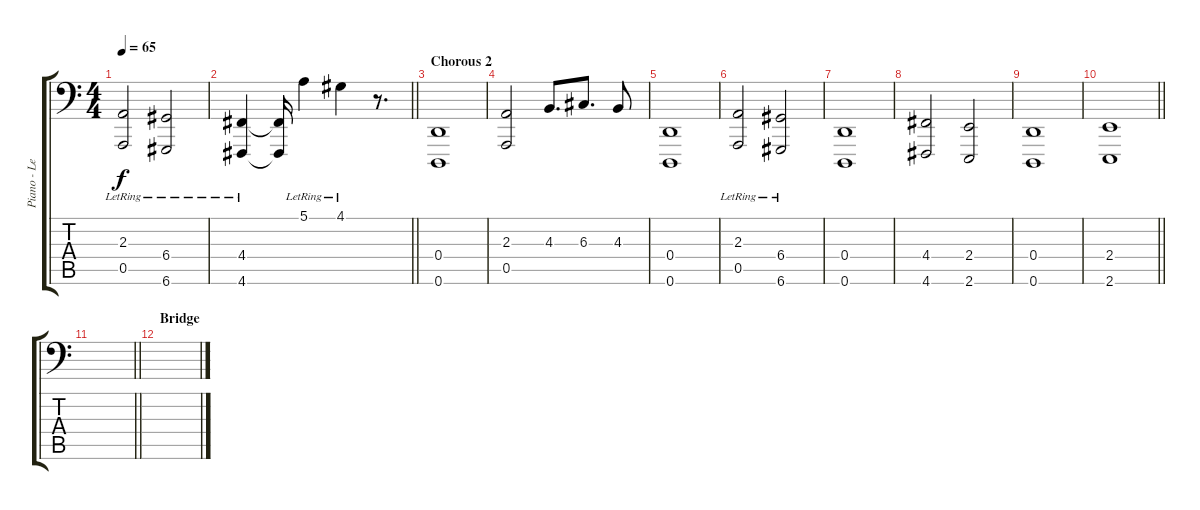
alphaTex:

\track ("Piano - Left Hand" "Piano - Le") {instrument acousticgrandpiano}
\staff {score tabs}
\tuning (E3 B2 G2 D2 A1 D1) {hide}
\ts (4 4)
\tempo 65
\clef f4
\ks c
(2.3{lr} 0.5{lr}).2{dy f} (6.4{lr} 6.6{lr}).2 |
\barLineRight lightlight
(4.4{lr} 4.6{lr}).4 (4.4{t} 4.6{t}).16 5.1{lr}.4 4.1{lr}.4 r.8{d} |
\section ("" "Chorous 2")
(0.4 0.6).1 |
(2.3 0.5).2 4.3.8{d} 6.3.8{d} 4.3.8 |
(0.4 0.6).1 |
(2.3{lr} 0.5{lr}).2 (6.4{lr} 6.6{lr}).2 |
(0.4 0.6).1 |
(4.4 4.6).2 (2.4 2.6).2 |
(0.4 0.6).1 |
\barLineRight lightlight
(2.4 2.6).1 |
\section ("" "")
\barLineRight lightlight
|
\section ("" "Bridge")
